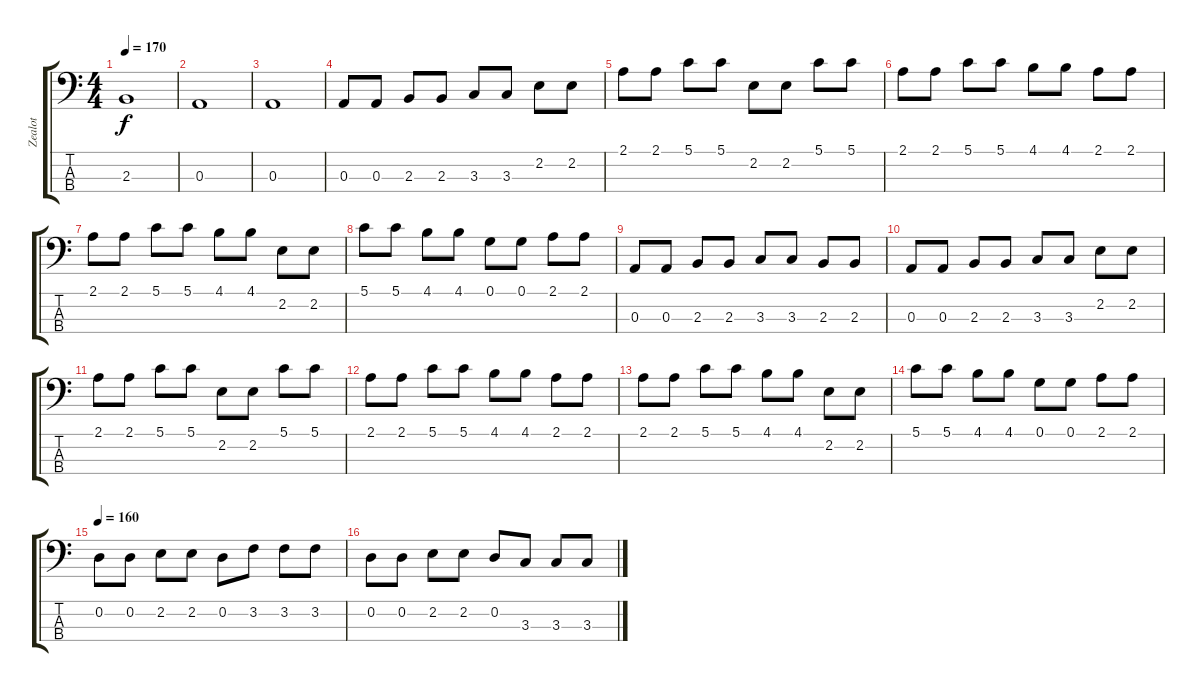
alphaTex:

\track ("Zealot" "Zealot") {instrument electricbasspick}
\staff {score tabs}
\tuning (G2 D2 A1 E1) {hide}
\ts (4 4)
\tempo 170
\clef f4
\ks c
2.3.1{dy f} |
0.3.1 |
0.3.1 |
0.3.8 0.3.8 2.3.8 2.3.8 3.3.8 3.3.8 2.2.8 2.2.8 |
2.1.8 2.1.8 5.1.8 5.1.8 2.2.8 2.2.8 5.1.8 5.1.8 |
2.1.8 2.1.8 5.1.8 5.1.8 4.1.8 4.1.8 2.1.8 2.1.8 |
2.1.8 2.1.8 5.1.8 5.1.8 4.1.8 4.1.8 2.2.8 2.2.8 |
5.1.8 5.1.8 4.1.8 4.1.8 0.1.8 0.1.8 2.1.8 2.1.8 |
0.3.8 0.3.8 2.3.8 2.3.8 3.3.8 3.3.8 2.3.8 2.3.8 |
0.3.8 0.3.8 2.3.8 2.3.8 3.3.8 3.3.8 2.2.8 2.2.8 |
2.1.8 2.1.8 5.1.8 5.1.8 2.2.8 2.2.8 5.1.8 5.1.8 |
2.1.8 2.1.8 5.1.8 5.1.8 4.1.8 4.1.8 2.1.8 2.1.8 |
2.1.8 2.1.8 5.1.8 5.1.8 4.1.8 4.1.8 2.2.8 2.2.8 |
5.1.8 5.1.8 4.1.8 4.1.8 0.1.8 0.1.8 2.1.8 2.1.8 |
\tempo 160
0.2.8 0.2.8 2.2.8 2.2.8 0.2.8 3.2.8 3.2.8 3.2.8 |
0.2.8 0.2.8 2.2.8 2.2.8 0.2.8 3.3.8 3.3.8 3.3.8
